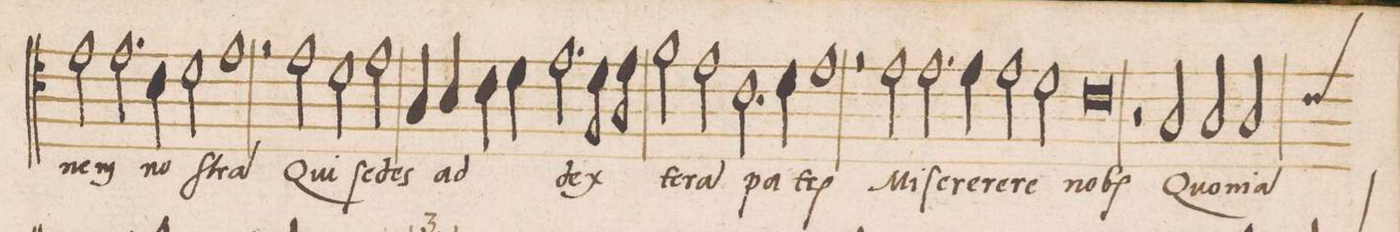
**kern	**text
*I"ALTVS	*
*clefC4	*
*k[]	*
*met(C|)	*
*M2/1	*
2e\	-nem
2.e\	no-
=56-	=56-
4c\	.
2d\	.
1e	-ſtram
=57-	=57-
2r	.
2e\	Qui
2d\	-ſe-
2e\	-des
=58-	=58-
4A/	ad
4B/	.
4c\	.
4d\	.
2.e\	dex-
8d\	.
8e\	.
=59-	=59-
2f\	-te-
2e\	-ra(m)
2.c\	pa-
4d\	.
=60-	=60-
1e	-tr(is)
2r	.
2e\	Mi-
=61-	=61-
2.e\	-ſe-
4e\	-re-
2e\	-rere
2d\	no-
=62-	=62-
0c	-b(is)
=63-	=63-
2r	.
2A/	Quo-
2A/	-ni-
*custos:c	*
2A/	-a(m)
=64-	=64-
*-	*-
